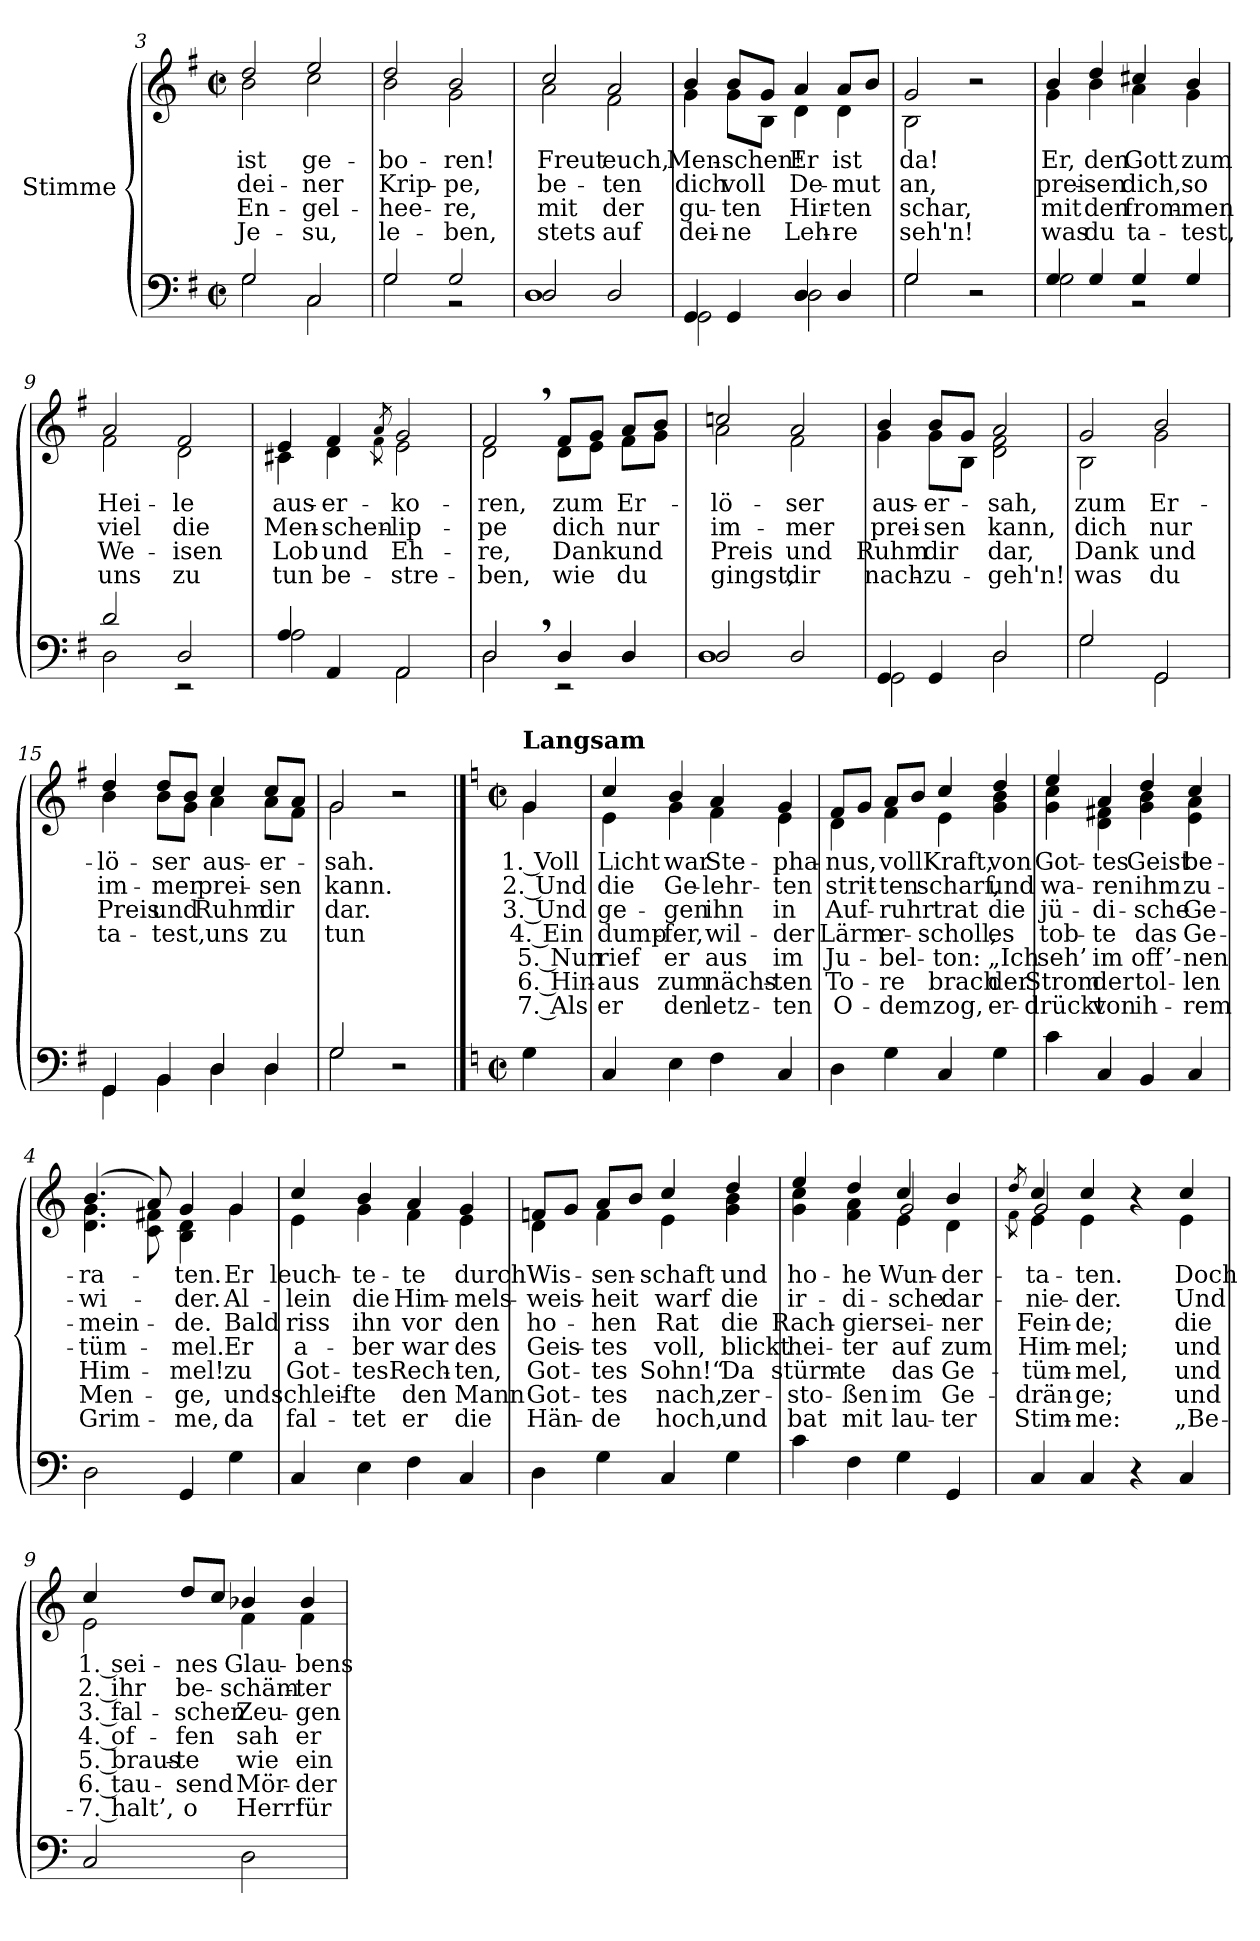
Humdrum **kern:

**kern	**kern	**text	**text	**text	**text	**text	**text	**text
*part1	*part1	*part1	*part1	*part1	*part1	*part1	*part1	*part1
*staff2	*staff1	*staff1	*staff1	*staff1	*staff1	*staff1	*staff1	*staff1
*I"Stimme	*	*	*	*	*	*	*	*
*clefF4	*clefG2	*	*	*	*	*	*	*
*k[f#]	*k[f#]	*	*	*	*	*	*	*
*M2/2	*M2/2	*	*	*	*	*	*	*
*met(c|)	*met(c|)	*	*	*	*	*	*	*
=3	=3	=3	=3	=3	=3	=3	=3	=3
*^	*	*	*	*	*	*	*	*
!	!	!	!LO:LY:b	!LO:LY:b	!LO:LY:b	!LO:LY:b	!	!	!
*	*	*^	*	*	*	*	*	*	*
2G/	2G\	2dd/	2b\	ist	dei-	En-	Je-	.	.	.
!	!	!	!	!LO:LY:b	!LO:LY:b	!LO:LY:b	!LO:LY:b	!	!	!
2C/	2C\	2ee/	2cc\	ge-	-ner	-gel-	-su,	.	.	.
=4	=4	=4	=4	=4	=4	=4	=4	=4	=4	=4
!	!	!	!	!LO:LY:b	!LO:LY:b	!LO:LY:b	!LO:LY:b	!	!	!
2G/	2G\	2dd/	2b\	-bo-	Krip-	-hee-	le-	.	.	.
!	!	!	!	!LO:LY:b	!LO:LY:b	!LO:LY:b	!LO:LY:b	!	!	!
2G/	2r	2b/	2g\	-ren!	-pe,	-re,	-ben,	.	.	.
=5	=5	=5	=5	=5	=5	=5	=5	=5	=5	=5
!	!	!	!	!LO:LY:b	!LO:LY:b	!LO:LY:b	!LO:LY:b	!	!	!
2D/	1D	2cc/	2a\	Freut	be-	mit	stets	.	.	.
!	!	!	!	!LO:LY:b	!LO:LY:b	!LO:LY:b	!LO:LY:b	!	!	!
2D/	.	2a/	2f#\	euch,	-ten	der	auf	.	.	.
=6	=6	=6	=6	=6	=6	=6	=6	=6	=6	=6
!	!	!	!	!LO:LY:b	!LO:LY:b	!LO:LY:b	!LO:LY:b	!	!	!
4GG/	2GG\	4b/	4g\	Men-	dich	gu-	dei-	.	.	.
!	!	!	!	!LO:LY:b	!LO:LY:b	!LO:LY:b	!LO:LY:b	!	!	!
4GG/	.	8b/L	8g\L	-schen!	voll	-ten	-ne	.	.	.
.	.	8g/J	8B\J	.	.	.	.	.	.	.
!	!	!	!	!LO:LY:b	!LO:LY:b	!LO:LY:b	!LO:LY:b	!	!	!
4D/	2D\	4a/	4d\	Er	De-	Hir-	Leh-	.	.	.
!	!	!	!	!LO:LY:b	!LO:LY:b	!LO:LY:b	!LO:LY:b	!	!	!
4D/	.	8a/L	4d\	ist	-mut	-ten	-re	.	.	.
.	.	8b/J	.	.	.	.	.	.	.	.
=7	=7	=7	=7	=7	=7	=7	=7	=7	=7	=7
!	!	!	!	!LO:LY:b	!LO:LY:b	!LO:LY:b	!LO:LY:b	!	!	!
2G/	2G\	2g/	2B\	da!	an,	schar,	seh'n!	.	.	.
2r	2ryy	2r	2ryy	.	.	.	.	.	.	.
!!LO:LB:g=z	!!
=8	=8	=8	=8	=8	=8	=8	=8	=8	=8	=8
!	!	!	!	!LO:LY:b	!LO:LY:b	!LO:LY:b	!LO:LY:b	!	!	!
4G/	2G\	4b/	4g\	Er,	prei-	mit	was	.	.	.
!	!	!	!	!LO:LY:b	!LO:LY:b	!LO:LY:b	!LO:LY:b	!	!	!
4G/	.	4dd/	4b\	den	-sen	den	du	.	.	.
!	!	!	!	!LO:LY:b	!LO:LY:b	!LO:LY:b	!LO:LY:b	!	!	!
4G/	2r	4cc#X/	4a\	Gott	dich,	from-	ta-	.	.	.
!	!	!	!	!LO:LY:b	!LO:LY:b	!LO:LY:b	!LO:LY:b	!	!	!
4G/	.	4b/	4g\	zum	so	-men	-test,	.	.	.
=9	=9	=9	=9	=9	=9	=9	=9	=9	=9	=9
!	!	!	!	!LO:LY:b	!LO:LY:b	!LO:LY:b	!LO:LY:b	!	!	!
2d/	2D\	2a/	2f#\	Hei-	viel	We-	uns	.	.	.
!	!	!	!	!LO:LY:b	!LO:LY:b	!LO:LY:b	!LO:LY:b	!	!	!
2D/	2r	2f#/	2d\	-le	die	-isen	zu	.	.	.
=10	=10	=10	=10	=10	=10	=10	=10	=10	=10	=10
!	!	!	!	!LO:LY:b	!LO:LY:b	!LO:LY:b	!LO:LY:b	!	!	!
4A/	2A\	4e/	4c#X\	aus-	Men-	Lob	tun	.	.	.
!	!	!	!	!LO:LY:b	!LO:LY:b	!LO:LY:b	!LO:LY:b	!	!	!
4AA/	.	4f#/	4d\	-er-	-schen-	und	be-	.	.	.
.	.	8qa/	8qf#\	.	.	.	.	.	.	.
!	!	!	!	!LO:LY:b	!LO:LY:b	!LO:LY:b	!LO:LY:b	!	!	!
2AA/	2AA\	2g/	2e\	-ko-	-lip-	Eh-	-stre-	.	.	.
=11	=11	=11	=11	=11	=11	=11	=11	=11	=11	=11
!	!	!	!	!LO:LY:b	!LO:LY:b	!LO:LY:b	!LO:LY:b	!	!	!
2D,/	2D\	2f#,/	2d\	-ren,	-pe	-re,	-ben,	.	.	.
!	!	!	!	!LO:LY:b	!LO:LY:b	!LO:LY:b	!LO:LY:b	!	!	!
4D/	2r	8f#/L	8d\L	zum	dich	Dank	wie	.	.	.
.	.	8g/J	8e\J	.	.	.	.	.	.	.
!	!	!	!	!LO:LY:b	!LO:LY:b	!LO:LY:b	!LO:LY:b	!	!	!
4D/	.	8a/L	8f#\L	Er-	nur	und	du	.	.	.
.	.	8b/J	8g\J	.	.	.	.	.	.	.
=12	=12	=12	=12	=12	=12	=12	=12	=12	=12	=12
!	!	!	!	!LO:LY:b	!LO:LY:b	!LO:LY:b	!LO:LY:b	!	!	!
2D/	1D	2ccn/	2a\	-lö-	im-	Preis	gingst,	.	.	.
!	!	!	!	!LO:LY:b	!LO:LY:b	!LO:LY:b	!LO:LY:b	!	!	!
2D/	.	2a/	2f#\	-ser	-mer	und	dir	.	.	.
=13	=13	=13	=13	=13	=13	=13	=13	=13	=13	=13
!	!	!	!	!LO:LY:b	!LO:LY:b	!LO:LY:b	!LO:LY:b	!	!	!
4GG/	2GG\	4b/	4g\	aus-	prei-	Ruhm	nach-	.	.	.
!	!	!	!	!LO:LY:b	!LO:LY:b	!LO:LY:b	!LO:LY:b	!	!	!
4GG/	.	8b/L	8g\L	-er-	-sen	dir	-zu-	.	.	.
.	.	8g/J	8B\J	.	.	.	.	.	.	.
!	!	!	!	!LO:LY:b	!LO:LY:b	!LO:LY:b	!LO:LY:b	!	!	!
2D/	2D\	2a/	2d\ 2f#\	-sah,	kann,	dar,	-geh'n!	.	.	.
!!LO:LB:g=z	!!
=14	=14	=14	=14	=14	=14	=14	=14	=14	=14	=14
!	!	!	!	!LO:LY:b	!LO:LY:b	!LO:LY:b	!LO:LY:b	!	!	!
2G/	2G\	2g/	2B\	zum	dich	Dank	was	.	.	.
!	!	!	!	!LO:LY:b	!LO:LY:b	!LO:LY:b	!LO:LY:b	!	!	!
2GG/	2GG\	2b/	2g\	Er-	nur	und	du	.	.	.
=15	=15	=15	=15	=15	=15	=15	=15	=15	=15	=15
!	!	!	!	!LO:LY:b	!LO:LY:b	!LO:LY:b	!LO:LY:b	!	!	!
4GG/	4GG\	4dd/	4b\	-lö-	im-	Preis	ta-	.	.	.
!	!	!	!	!LO:LY:b	!LO:LY:b	!LO:LY:b	!LO:LY:b	!	!	!
4BB/	4BB\	8dd/L	8b\L	-ser	-mer	und	-test,	.	.	.
.	.	8b/J	8g\J	.	.	.	.	.	.	.
!	!	!	!	!LO:LY:b	!LO:LY:b	!LO:LY:b	!LO:LY:b	!	!	!
4D/	4D\	4cc/	4a\	aus-	prei-	Ruhm	uns	.	.	.
!	!	!	!	!LO:LY:b	!LO:LY:b	!LO:LY:b	!LO:LY:b	!	!	!
4D/	4D\	8cc/L	8a\L	-er-	-sen	dir	zu	.	.	.
.	.	8a/J	8f#\J	.	.	.	.	.	.	.
=16	=16	=16	=16	=16	=16	=16	=16	=16	=16	=16
!	!	!	!	!LO:LY:b	!LO:LY:b	!LO:LY:b	!LO:LY:b	!	!	!
2G/	2G\	2g/	2g\	sah.	kann.	dar.	tun	.	.	.
2r	2ryy	2r	2ryy	.	.	.	.	.	.	.
*v	*v	*	*	*	*	*	*	*	*	*
!!LO:PB:g=z	!!
==	==	==	==	==	==	==	==	==	==
*k[]	*k[]	*	*	*	*	*	*	*	*
*M2/2	*M2/2	*	*	*	*	*	*	*	*
*met(c|)	*met(c|)	*	*	*	*	*	*	*	*
*^	*	*	*	*	*	*	*	*	*
!	!	!LO:TX:a:B:t=Langsam	!	!	!	!	!	!	!	!
!	!	!	!	!LO:LY:b	!LO:LY:b	!LO:LY:b	!LO:LY:b	!LO:LY:b	!LO:LY:b	!LO:LY:b
*v	*v	*	*	*	*	*	*	*	*	*
4G\	4g/	4g\	1. Voll	2. Und	3. Und	4. Ein	5. Nun	6. Hin-	7. Als
=1	=1	=1	=1	=1	=1	=1	=1	=1	=1
!	!	!	!LO:LY:b	!LO:LY:b	!LO:LY:b	!LO:LY:b	!LO:LY:b	!LO:LY:b	!LO:LY:b
4C/	4cc/	4e\	Licht	die	ge-	dump-	rief	-aus	er
!	!	!	!LO:LY:b	!LO:LY:b	!LO:LY:b	!LO:LY:b	!LO:LY:b	!LO:LY:b	!LO:LY:b
4E\	4b/	4g\	war	Ge-	-gen	-fer,	er	zum	den
!	!	!	!LO:LY:b	!LO:LY:b	!LO:LY:b	!LO:LY:b	!LO:LY:b	!LO:LY:b	!LO:LY:b
4F\	4a/	4f\	Ste-	-lehr-	ihn	wil-	aus	nächs-	letz-
!	!	!	!LO:LY:b	!LO:LY:b	!LO:LY:b	!LO:LY:b	!LO:LY:b	!LO:LY:b	!LO:LY:b
4C/	4g/	4e\	-pha-	-ten	in	-der	im	-ten	-ten
=2	=2	=2	=2	=2	=2	=2	=2	=2	=2
!	!	!	!LO:LY:b	!LO:LY:b	!LO:LY:b	!LO:LY:b	!LO:LY:b	!LO:LY:b	!LO:LY:b
4D\	8f/L	4d\	-nus,	strit-	Auf-	Lärm	Ju-	To-	O-
.	8g/J	.	.	.	.	.	.	.	.
!	!	!	!LO:LY:b	!LO:LY:b	!LO:LY:b	!LO:LY:b	!LO:LY:b	!LO:LY:b	!LO:LY:b
4G\	8a/L	4f\	voll	-ten	-ruhr	er-	-bel-	-re	-dem
.	8b/J	.	.	.	.	.	.	.	.
!	!	!	!LO:LY:b	!LO:LY:b	!LO:LY:b	!LO:LY:b	!LO:LY:b	!LO:LY:b	!LO:LY:b
4C/	4cc/	4e\	Kraft,	scharf,	trat	-scholl,	-ton:	brach	zog,
!	!	!	!LO:LY:b	!LO:LY:b	!LO:LY:b	!LO:LY:b	!LO:LY:b	!LO:LY:b	!LO:LY:b
4G\	4dd/	4g\ 4b\	von	und	die	es	„Ich	der	er-
=3	=3	=3	=3	=3	=3	=3	=3	=3	=3
!	!	!	!LO:LY:b	!LO:LY:b	!LO:LY:b	!LO:LY:b	!LO:LY:b	!LO:LY:b	!LO:LY:b
4c\	4ee/	4g\ 4cc\	Got-	wa-	jü-	tob-	seh’	Strom	-drückt
!	!	!	!LO:LY:b	!LO:LY:b	!LO:LY:b	!LO:LY:b	!LO:LY:b	!LO:LY:b	!LO:LY:b
4C/	4a/	4d\ 4f#X\	-tes	-ren	-di-	-te	im	der	von
!	!	!	!LO:LY:b	!LO:LY:b	!LO:LY:b	!LO:LY:b	!LO:LY:b	!LO:LY:b	!LO:LY:b
4BB/	4dd/	4g\ 4b\	Geist	ihm	-sche	das	off’-	tol-	ih-
!	!	!	!LO:LY:b	!LO:LY:b	!LO:LY:b	!LO:LY:b	!LO:LY:b	!LO:LY:b	!LO:LY:b
4C/	4cc/	4e\ 4a\	be-	zu-	Ge-	Ge-	-nen	-len	-rem
=4	=4	=4	=4	=4	=4	=4	=4	=4	=4
!	!	!	!LO:LY:b	!LO:LY:b	!LO:LY:b	!LO:LY:b	!LO:LY:b	!LO:LY:b	!LO:LY:b
2D\	(>4.b/	4.d\ 4.g\	-ra-	-wi-	-mein-	-tüm-	Him-	Men-	Grim-
.	8a/)	8c\ 8f#X\	.	.	.	.	.	.	.
!	!	!	!LO:LY:b	!LO:LY:b	!LO:LY:b	!LO:LY:b	!LO:LY:b	!LO:LY:b	!LO:LY:b
4GG/	4g/	4B\ 4d\	-ten.	-der.	-de.	-mel.	-mel!	-ge,	-me,
!	!	!	!LO:LY:b	!LO:LY:b	!LO:LY:b	!LO:LY:b	!LO:LY:b	!LO:LY:b	!LO:LY:b
4G\	4g/	4g\	Er	Al-	Bald	Er	zu	und	da
!!LO:LB:g=z	!!
=5	=5	=5	=5	=5	=5	=5	=5	=5	=5
!	!	!	!LO:LY:b	!LO:LY:b	!LO:LY:b	!LO:LY:b	!LO:LY:b	!LO:LY:b	!LO:LY:b
4C/	4cc/	4e\	leuch-	-lein	riss	a-	Got-	schleif-	fal-
!	!	!	!LO:LY:b	!LO:LY:b	!LO:LY:b	!LO:LY:b	!LO:LY:b	!LO:LY:b	!LO:LY:b
4E\	4b/	4g\	-te-	die	ihn	-ber	-tes	-te	-tet
!	!	!	!LO:LY:b	!LO:LY:b	!LO:LY:b	!LO:LY:b	!LO:LY:b	!LO:LY:b	!LO:LY:b
4F\	4a/	4f\	-te	Him-	vor	war	Rech-	den	er
!	!	!	!LO:LY:b	!LO:LY:b	!LO:LY:b	!LO:LY:b	!LO:LY:b	!LO:LY:b	!LO:LY:b
4C/	4g/	4e\	durch	-mels-	den	des	-ten,	Mann	die
=6	=6	=6	=6	=6	=6	=6	=6	=6	=6
!	!	!	!LO:LY:b	!LO:LY:b	!LO:LY:b	!LO:LY:b	!LO:LY:b	!LO:LY:b	!LO:LY:b
4D\	8fn/L	4d\	Wis-	-weis-	ho-	Geis-	Got-	Got-	Hän-
.	8g/J	.	.	.	.	.	.	.	.
!	!	!	!LO:LY:b	!LO:LY:b	!LO:LY:b	!LO:LY:b	!LO:LY:b	!LO:LY:b	!LO:LY:b
4G\	8a/L	4f\	-sen-	-heit	-hen	-tes	-tes	-tes	-de
.	8b/J	.	.	.	.	.	.	.	.
!	!	!	!LO:LY:b	!LO:LY:b	!LO:LY:b	!LO:LY:b	!LO:LY:b	!LO:LY:b	!LO:LY:b
4C/	4cc/	4e\	-schaft	warf	Rat	voll,	Sohn!“	nach,	hoch,
!	!	!	!LO:LY:b	!LO:LY:b	!LO:LY:b	!LO:LY:b	!LO:LY:b	!LO:LY:b	!LO:LY:b
4G\	4dd/	4g\ 4b\	und	die	die	blickt	Da	zer-	und
=7	=7	=7	=7	=7	=7	=7	=7	=7	=7
!	!	!	!LO:LY:b	!LO:LY:b	!LO:LY:b	!LO:LY:b	!LO:LY:b	!LO:LY:b	!LO:LY:b
*	*	*^	*	*	*	*	*	*	*
4c\	4ee/	4g\ 4cc\	2ryy	ho-	ir-	Rach-	hei-	stürm-	-sto-	bat
!	!	!	!	!LO:LY:b	!LO:LY:b	!LO:LY:b	!LO:LY:b	!LO:LY:b	!LO:LY:b	!LO:LY:b
4F\	4dd/	4f\ 4a\	.	-he	-di-	-gier	-ter	-te	-ßen	mit
!	!	!	!	!LO:LY:b	!LO:LY:b	!LO:LY:b	!LO:LY:b	!LO:LY:b	!LO:LY:b	!LO:LY:b
4G\	4cc/	4e\	2g/	Wun-	-sche	sei-	auf	das	im	lau-
!	!	!	!	!LO:LY:b	!LO:LY:b	!LO:LY:b	!LO:LY:b	!LO:LY:b	!LO:LY:b	!LO:LY:b
4GG/	4b/	4d\	.	-der-	dar-	-ner	zum	Ge-	Ge-	-ter
=8	=8	=8	=8	=8	=8	=8	=8	=8	=8	=8
.	8qdd/	8qf\	.	.	.	.	.	.	.	.
!	!	!	!	!LO:LY:b	!LO:LY:b	!LO:LY:b	!LO:LY:b	!LO:LY:b	!LO:LY:b	!LO:LY:b
4C/	4cc/	4e\	2g/	-ta-	-nie-	Fein-	Him-	-tüm-	-drän-	Stim-
!	!	!	!	!LO:LY:b	!LO:LY:b	!LO:LY:b	!LO:LY:b	!LO:LY:b	!LO:LY:b	!LO:LY:b
4C/	4cc/	4e\	.	-ten.	-der.	-de;	-mel;	-mel,	-ge;	-me:
4r	4r	4ryy	2ryy	.	.	.	.	.	.	.
!	!	!	!	!LO:LY:b	!LO:LY:b	!LO:LY:b	!LO:LY:b	!LO:LY:b	!LO:LY:b	!LO:LY:b
4C/	4cc/	4e\	.	Doch	Und	die	und	und	und	„Be-
*	*	*v	*v	*	*	*	*	*	*	*
!!LO:PB:g=z
=9	=9	=9	=9	=9	=9	=9	=9	=9	=9
!	!	!	!LO:LY:b	!LO:LY:b	!LO:LY:b	!LO:LY:b	!LO:LY:b	!LO:LY:b	!LO:LY:b
2C/	4cc/	2e\	1. sei-	2. ihr	3. fal-	4. of-	5. braus-	6. tau-	-7. halt’,
!	!	!	!LO:LY:b	!LO:LY:b	!LO:LY:b	!LO:LY:b	!LO:LY:b	!LO:LY:b	!LO:LY:b
.	8dd/L	.	-nes	be-	-schen	-fen	-te	-send	o
.	8cc/J	.	.	.	.	.	.	.	.
!	!	!	!LO:LY:b	!LO:LY:b	!LO:LY:b	!LO:LY:b	!LO:LY:b	!LO:LY:b	!LO:LY:b
2D\	4b-X/	4f\	Glau-	-schäm-	Zeu-	sah	wie	Mör-	Herr!
!	!	!	!LO:LY:b	!LO:LY:b	!LO:LY:b	!LO:LY:b	!LO:LY:b	!LO:LY:b	!LO:LY:b
.	4b-/	4f\	-bens	-ter	-gen	er	ein	-der-	für
*	*v	*v	*	*	*	*	*	*	*
=	=	=	=	=	=	=	=	=
*-	*-	*-	*-	*-	*-	*-	*-	*-
